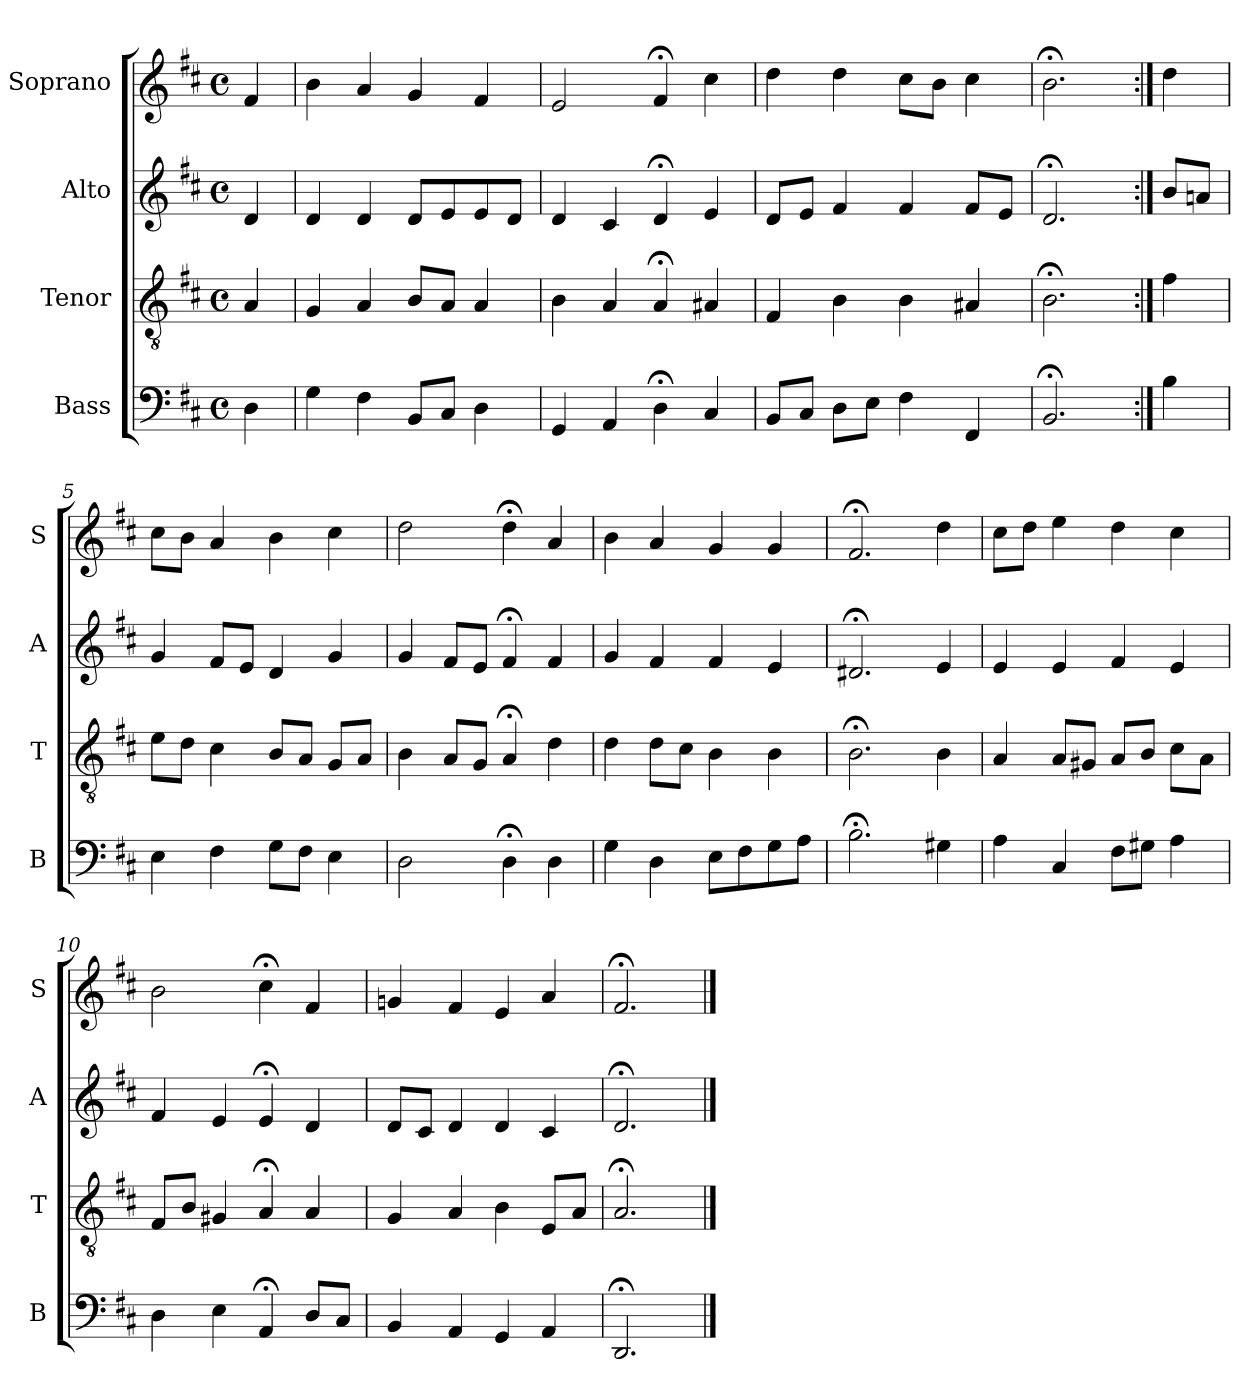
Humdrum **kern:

**kern	**kern	**kern	**kern
*part4	*part3	*part2	*part1
*staff4	*staff3	*staff2	*staff1
*I"Bass	*I"Tenor	*I"Alto	*I"Soprano
*I'B	*I'T	*I'A	*I'S
*clefF4	*clefGv2	*clefG2	*clefG2
*k[f#c#]	*k[f#c#]	*k[f#c#]	*k[f#c#]
*D:	*D:	*D:	*D:
*M4/4	*M4/4	*M4/4	*M4/4
*met(c)	*met(c)	*met(c)	*met(c)
*MM100	*MM100	*MM100	*MM100
=	=	=	=
4D	4A	4d	4f#
=1	=1	=1	=1
4G	4G	4d	4b
4F#	4A	4d	4a
8BBL	8BL	8dL	4g
8C#J	8AJ	8e	.
4D	4A	8e	4f#
.	.	8dJ	.
=2	=2	=2	=2
4GG	4B	4d	2e
4AA	4A	4c#	.
4D;<	4A;<	4d;<	4f#;<
4C#	4A#X	4e	4cc#
=3	=3	=3	=3
8BBL	4F#	8dL	4dd
8C#J	.	8eJ	.
8DL	4B	4f#	4dd
8EJ	.	.	.
4F#	4B	4f#	8cc#L
.	.	.	8bJ
4FF#	4A#X	8f#L	4cc#
.	.	8eJ	.
=4	=4	=4	=4
2.BB;<	2.B;<	2.d;<	2.b;<
=:|!	=:|!	=:|!	=:|!
4B	4f#	8bL	4dd
.	.	8anJ	.
=5	=5	=5	=5
4E	8eL	4g	8cc#L
.	8dJ	.	8bJ
4F#	4c#	8f#L	4a
.	.	8eJ	.
8GL	8BL	4d	4b
8F#J	8AJ	.	.
4E	8GL	4g	4cc#
.	8AJ	.	.
=6	=6	=6	=6
2D	4B	4g	2dd
.	8AL	8f#L	.
.	8GJ	8eJ	.
4D;<	4A;<	4f#;<	4dd;<
4D	4d	4f#	4a
=7	=7	=7	=7
4G	4d	4g	4b
4D	8dL	4f#	4a
.	8c#J	.	.
8EL	4B	4f#	4g
8F#	.	.	.
8G	4B	4e	4g
8AJ	.	.	.
=8	=8	=8	=8
2.B;<	2.B;<	2.d#X;<	2.f#;<
4G#Xi	4Bi	4ei	4ddi
=9	=9	=9	=9
4A	4A	4e	8cc#L
.	.	.	8ddJ
4C#	8AL	4e	4ee
.	8G#XJ	.	.
8F#L	8AL	4f#	4dd
8G#XJ	8BJ	.	.
4A	8c#L	4e	4cc#
.	8AJ	.	.
=10	=10	=10	=10
4D	8F#L	4f#	2b
.	8BJ	.	.
4E	4G#X	4e	.
4AA;<	4A;<	4e;<	4cc#;<
8DL	4A	4d	4f#
8C#J	.	.	.
=11	=11	=11	=11
4BB	4G	8dL	4gn
.	.	8c#J	.
4AA	4A	4d	4f#
4GG	4B	4d	4e
4AA	8EL	4c#	4a
.	8AJ	.	.
=12	=12	=12	=12
2.DD;<	2.A;<	2.d;<	2.f#;<
==	==	==	==
*-	*-	*-	*-
